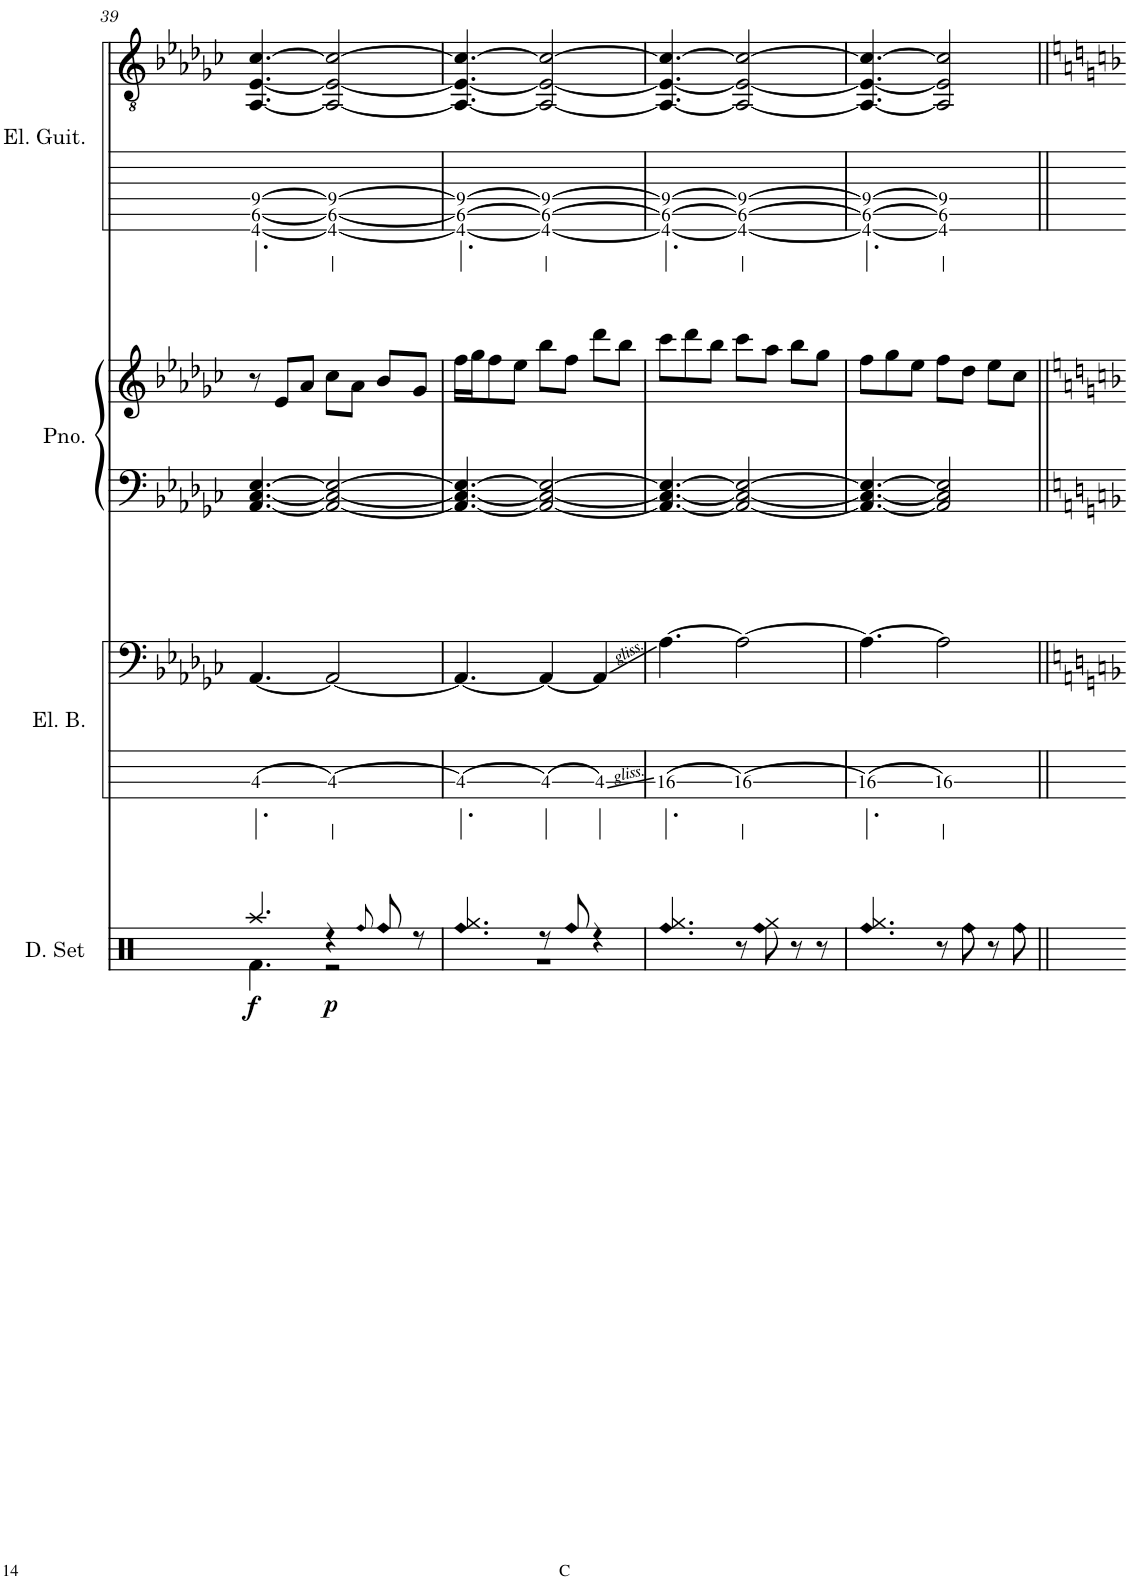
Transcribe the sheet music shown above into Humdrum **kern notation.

**kern	**kern	**kern	**kern	**kern	**kern	**kern	**kern
*part5	*part5	*part4	*part3	*part2	*part2	*part1	*part1
*staff8	*staff7	*staff6	*staff5	*staff4	*staff3	*staff2	*staff1
*I"Electric Bass	*	*I"Piano	*I"Piano	*I"Piano	*	*I"Electric Guitar	*
*I'El. B.	*	*I'Pno.	*I'Pno.	*I'Pno.	*	*I'El. Guit.	*
!!LO:PB:g=z
*	*clefF4	*clefG2	*clefG2	*clefF4	*clefG2	*	*clefGv2
*Trd7c12	*Trd7c12	*	*	*	*	*	*
*k[b-e-a-d-g-c-]	*k[b-e-a-d-g-c-]	*k[b-e-a-d-g-c-]	*k[b-e-a-d-g-c-]	*k[b-e-a-d-g-c-]	*k[b-e-a-d-g-c-]	*k[b-e-a-d-g-c-]	*k[b-e-a-d-g-c-]
*M7/8	*M7/8	*M7/8	*M7/8	*M7/8	*M7/8	*M7/8	*M7/8
=39	=39	=39	=39	=39	=39	=39	=39
[4.AA-\	[4.AA-/	8r	[4.A- [4.c- [4.e-	[4.A-/ [4.c-/ [4.e-/	8r	[<4.AA-\ [<4.E-\ [4.c-\	[<4.AA-/ [<4.E-/ [4.c-/
.	.	8e-	.	.	8e-/L	.	.
.	.	8a-\L	.	.	8a-/J	.	.
2AA-\_	2AA-/_	8cc-\J	2A-_ 2c-_ 2e-_	2A-/_ 2c-/_ 2e-/_	8cc-\L	2AA-\_ 2E-\_ 2c-\_	2AA-/_ 2E-/_ 2c-/_
.	.	8a-/L	.	.	8a-\J	.	.
.	.	8b-/	.	.	8b-/L	.	.
.	.	8g-/J	.	.	8g-/J	.	.
=40	=40	=40	=40	=40	=40	=40	=40
4.AA-\_	4.AA-/_	16ff\LL	4.A-_ 4.c-_ 4.e-_	4.A-/_ 4.c-/_ 4.e-/_	16ff\LL	4.AA-\_ 4.E-\_ 4.c-\_	4.AA-/_ 4.E-/_ 4.c-/_
.	.	16gg-\J	.	.	16gg-\J	.	.
.	.	8ff\J	.	.	8ff\	.	.
.	.	8ee-\L	.	.	8ee-\J	.	.
4AA-\_	4AA-/_	8bb-\J	2A-_ 2c-_ 2e-_	2A-/_ 2c-/_ 2e-/_	8bb-\L	2AA-\_ 2E-\_ 2c-\_	2AA-/_ 2E-/_ 2c-/_
.	.	8ff\L	.	.	8ff\J	.	.
4AA-\]	4AA-/]	8ddd-\	.	.	8ddd-\L	.	.
.	.	8bb-\J	.	.	8bb-\J	.	.
=41	=41	=41	=41	=41	=41	=41	=41
[4.A-\	[4.A-\	8ccc-\L	4.A-_ 4.c-_ 4.e-_	4.A-/_ 4.c-/_ 4.e-/_	8ccc-\L	4.AA-\_ 4.E-\_ 4.c-\_	4.AA-/_ 4.E-/_ 4.c-/_
.	.	8ddd-\J	.	.	8ddd-\	.	.
.	.	8bb-\L	.	.	8bb-\J	.	.
2A-\_	2A-\_	8ccc-\J	2A-_ 2c-_ 2e-_	2A-/_ 2c-/_ 2e-/_	8ccc-\L	2AA-\_ 2E-\_ 2c-\_	2AA-/_ 2E-/_ 2c-/_
.	.	8aa-\L	.	.	8aa-\J	.	.
.	.	8bb-\	.	.	8bb-\L	.	.
.	.	8gg-\J	.	.	8gg-\J	.	.
=42	=42	=42	=42	=42	=42	=42	=42
4.A-\_	4.A-\_	8ff\L	4.A-_ 4.c-_ 4.e-_	4.A-/_ 4.c-/_ 4.e-/_	8ff\L	4.AA-\_ 4.E-\_ 4.c-\_	4.AA-/_ 4.E-/_ 4.c-/_
.	.	8gg-\J	.	.	8gg-\	.	.
.	.	8ee-\L	.	.	8ee-\J	.	.
2A-\]	2A-\]	8ff\J	2A-] 2c-] 2e-]	2A-/] 2c-/] 2e-/]	8ff\L	2AA-\] 2E-\] 2c-\]	2AA-/] 2E-/] 2c-/]
.	.	8dd-\L	.	.	8dd-\J	.	.
.	.	8ee-\	.	.	8ee-\L	.	.
.	.	8cc-\J	.	.	8cc-\J	.	.
=||	=||	=||	=||	=||	=||	=||	=||
*-	*-	*-	*-	*-	*-	*-	*-
